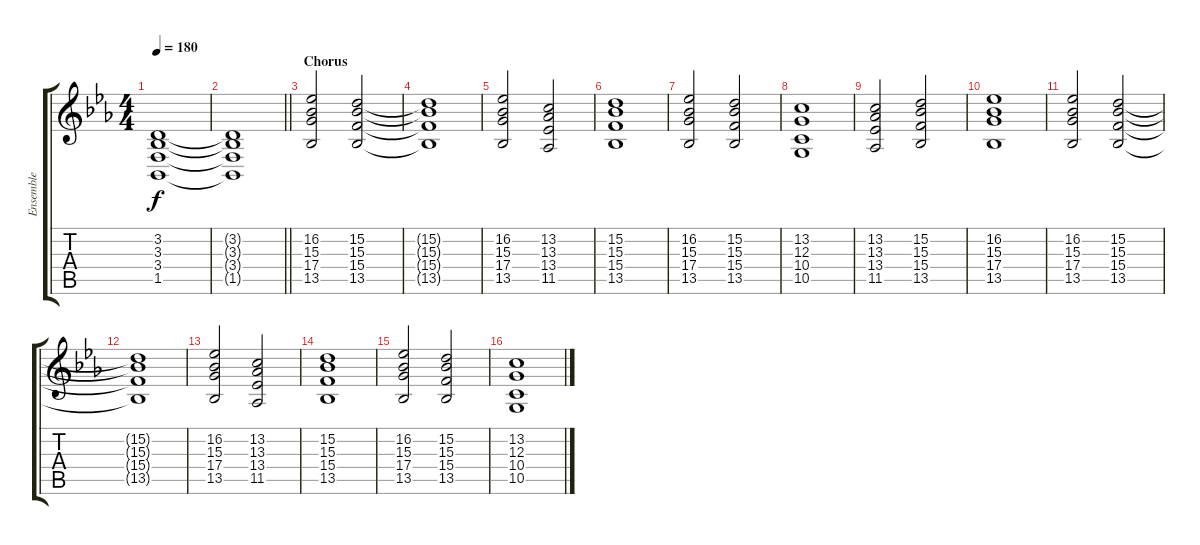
\track ("Ensemble" "Ensemble") {instrument stringensemble1}
\staff {score tabs}
\tuning (E4 B3 G3 D3 A2 E2) {hide}
\ts (4 4)
\tempo 180
\clef g2
\ks eb
(3.2 3.3 3.4 1.5).1{dy f} |
\barLineRight lightlight
(3.2{t} 3.3{t} 3.4{t} 1.5{t}).1 |
\section ("" "Chorus")
(16.2 15.3 17.4 13.5).2 (15.2 15.3 15.4 13.5).2 |
(15.2{t} 15.3{t} 15.4{t} 13.5{t}).1 |
(16.2 15.3 17.4 13.5).2 (13.2 13.3 13.4 11.5).2 |
(15.2 15.3 15.4 13.5).1 |
(16.2 15.3 17.4 13.5).2 (15.2 15.3 15.4 13.5).2 |
(13.2 12.3 10.4 10.5).1 |
(13.2 13.3 13.4 11.5).2 (15.2 15.3 15.4 13.5).2 |
(16.2 15.3 17.4 13.5).1 |
(16.2 15.3 17.4 13.5).2 (15.2 15.3 15.4 13.5).2 |
(15.2{t} 15.3{t} 15.4{t} 13.5{t}).1 |
(16.2 15.3 17.4 13.5).2 (13.2 13.3 13.4 11.5).2 |
(15.2 15.3 15.4 13.5).1 |
(16.2 15.3 17.4 13.5).2 (15.2 15.3 15.4 13.5).2 |
(13.2 12.3 10.4 10.5).1
